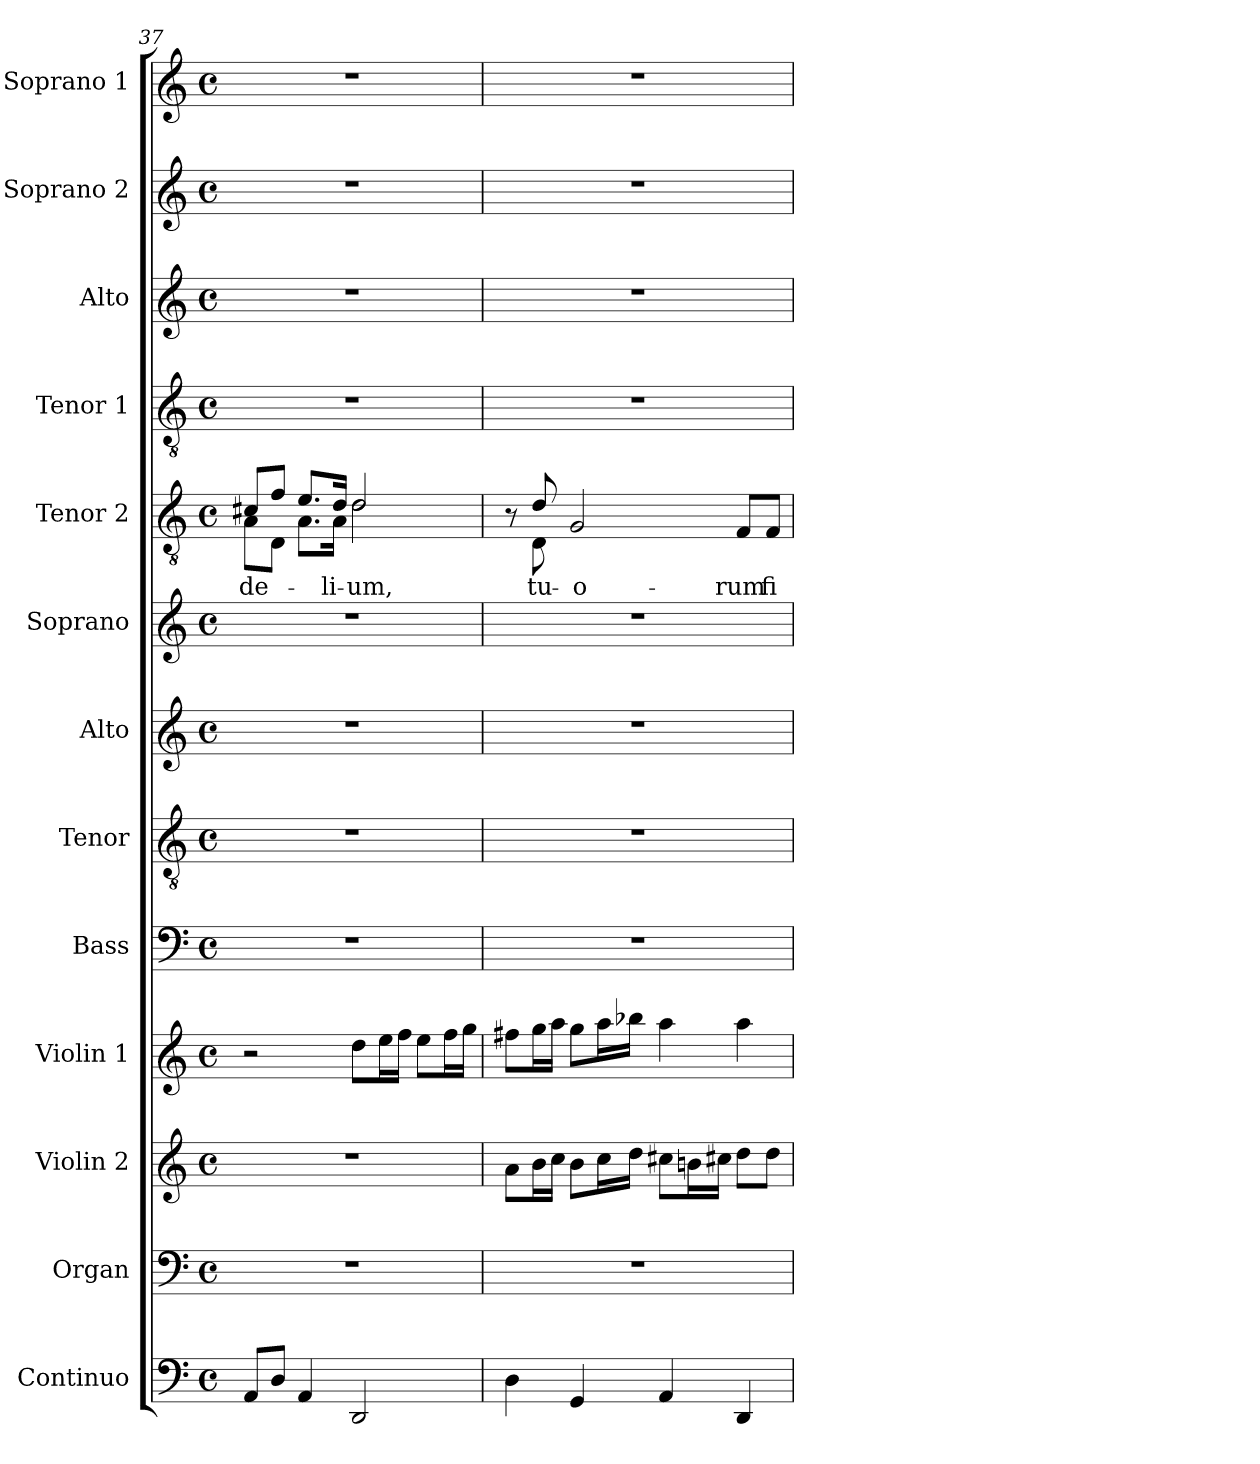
**kern	**kern	**kern	**kern	**kern	**kern	**kern	**kern	**kern	**text	**kern	**kern	**kern	**kern
*part13	*part12	*part11	*part10	*part9	*part8	*part7	*part6	*part5	*part5	*part4	*part3	*part2	*part1
*staff13	*staff12	*staff11	*staff10	*staff9	*staff8	*staff7	*staff6	*staff5	*staff5	*staff4	*staff3	*staff2	*staff1
*I"Continuo	*I"Organ	*I"Violin 2	*I"Violin 1	*I"Bass	*I"Tenor	*I"Alto	*I"Soprano	*I"Tenor 2	*	*I"Tenor 1	*I"Alto	*I"Soprano 2	*I"Soprano 1
*I'Cont.	*I'Org.	*I'Vln. 2	*I'Vln. 1	*I'B.	*I'T.	*I'A.	*I'S.	*I'T2.	*	*I'T1.	*I'A.	*I'S2.	*I'S1.
*clefF4	*clefF4	*clefG2	*clefG2	*clefF4	*clefGv2	*clefG2	*clefG2	*clefGv2	*	*clefGv2	*clefG2	*clefG2	*clefG2
*	*	*	*	*	*ITrd7c12	*	*	*ITrd7c12	*	*ITrd7c12	*	*	*
*k[]	*k[]	*k[]	*k[]	*k[]	*k[]	*k[]	*k[]	*k[]	*	*k[]	*k[]	*k[]	*k[]
*C:	*C:	*C:	*C:	*C:	*C:	*C:	*C:	*C:	*	*C:	*C:	*C:	*C:
*M4/4	*M4/4	*M4/4	*M4/4	*M4/4	*M4/4	*M4/4	*M4/4	*M4/4	*	*M4/4	*M4/4	*M4/4	*M4/4
*met(c)	*met(c)	*met(c)	*met(c)	*met(c)	*met(c)	*met(c)	*met(c)	*met(c)	*	*met(c)	*met(c)	*met(c)	*met(c)
=37	=37	=37	=37	=37	=37	=37	=37	=37	=37	=37	=37	=37	=37
!	!	!	!	!	!	!	!	!	!LO:LY:b:color=#000000	!	!	!	!
*	*	*	*	*	*	*	*	*^	*	*	*	*	*
8AAi/L	1r	1r	2r	1r	1r	1r	1r	8C#Xi/L	8AAi\L	-de-	1r	1r	1r	1r
8Di/J	.	.	.	.	.	.	.	8Fi/J	8DDi\J	.	.	.	.	.
4AAi/	.	.	.	.	.	.	.	8.Ei/L	8.AAi\L	.	.	.	.	.
!	!	!	!	!	!	!	!	!	!	!LO:LY:b:color=#000000	!	!	!	!
.	.	.	.	.	.	.	.	16Di/Jk	16AAi\Jk	-li-	.	.	.	.
!	!	!	!	!	!	!	!	!	!	!LO:LY:b:color=#000000	!	!	!	!
2DDi/	.	.	8ddi\L	.	.	.	.	2Di/	2Di\	-um,	.	.	.	.
.	.	.	16eei\L	.	.	.	.	.	.	.	.	.	.	.
.	.	.	16ffi\JJ	.	.	.	.	.	.	.	.	.	.	.
.	.	.	8eei\L	.	.	.	.	.	.	.	.	.	.	.
.	.	.	16ffi\L	.	.	.	.	.	.	.	.	.	.	.
.	.	.	16ggi\JJ	.	.	.	.	.	.	.	.	.	.	.
=38	=38	=38	=38	=38	=38	=38	=38	=38	=38	=38	=38	=38	=38	=38
4Di\	1r	8ai\L	8ff#Xi\L	1r	1r	1r	1r	8r	8ryy	.	1r	1r	1r	1r
!	!	!	!	!	!	!	!	!	!	!LO:LY:b:color=#000000	!	!	!	!
.	.	16bi\L	16ggi\L	.	.	.	.	8Di/	8DDi\	tu-	.	.	.	.
.	.	16cci\JJ	16aai\JJ	.	.	.	.	.	.	.	.	.	.	.
!	!	!	!	!	!	!	!	!	!	!LO:LY:b:color=#000000	!	!	!	!
4GGi/	.	8bi\L	8ggi\L	.	.	.	.	2GGi/	4ryy	-o-	.	.	.	.
.	.	16cci\L	16aai\L	.	.	.	.	.	.	.	.	.	.	.
.	.	16ddi\JJ	16bb-Xi\JJ	.	.	.	.	.	.	.	.	.	.	.
4AAi/	.	8cc#Xi\L	4aai\	.	.	.	.	.	2ryy	.	.	.	.	.
.	.	16bni\L	.	.	.	.	.	.	.	.	.	.	.	.
.	.	16cc#Xi\JJ	.	.	.	.	.	.	.	.	.	.	.	.
!	!	!	!	!	!	!	!	!	!	!LO:LY:b:color=#000000	!	!	!	!
4DDi/	.	8ddi\L	4aai\	.	.	.	.	8FFi/L	.	-rum	.	.	.	.
!	!	!	!	!	!	!	!	!	!	!LO:LY:b:color=#000000	!	!	!	!
.	.	8ddi\J	.	.	.	.	.	8FFi/J	.	fi-	.	.	.	.
*	*	*	*	*	*	*	*	*v	*v	*	*	*	*	*
=	=	=	=	=	=	=	=	=	=	=	=	=	=
*-	*-	*-	*-	*-	*-	*-	*-	*-	*-	*-	*-	*-	*-
